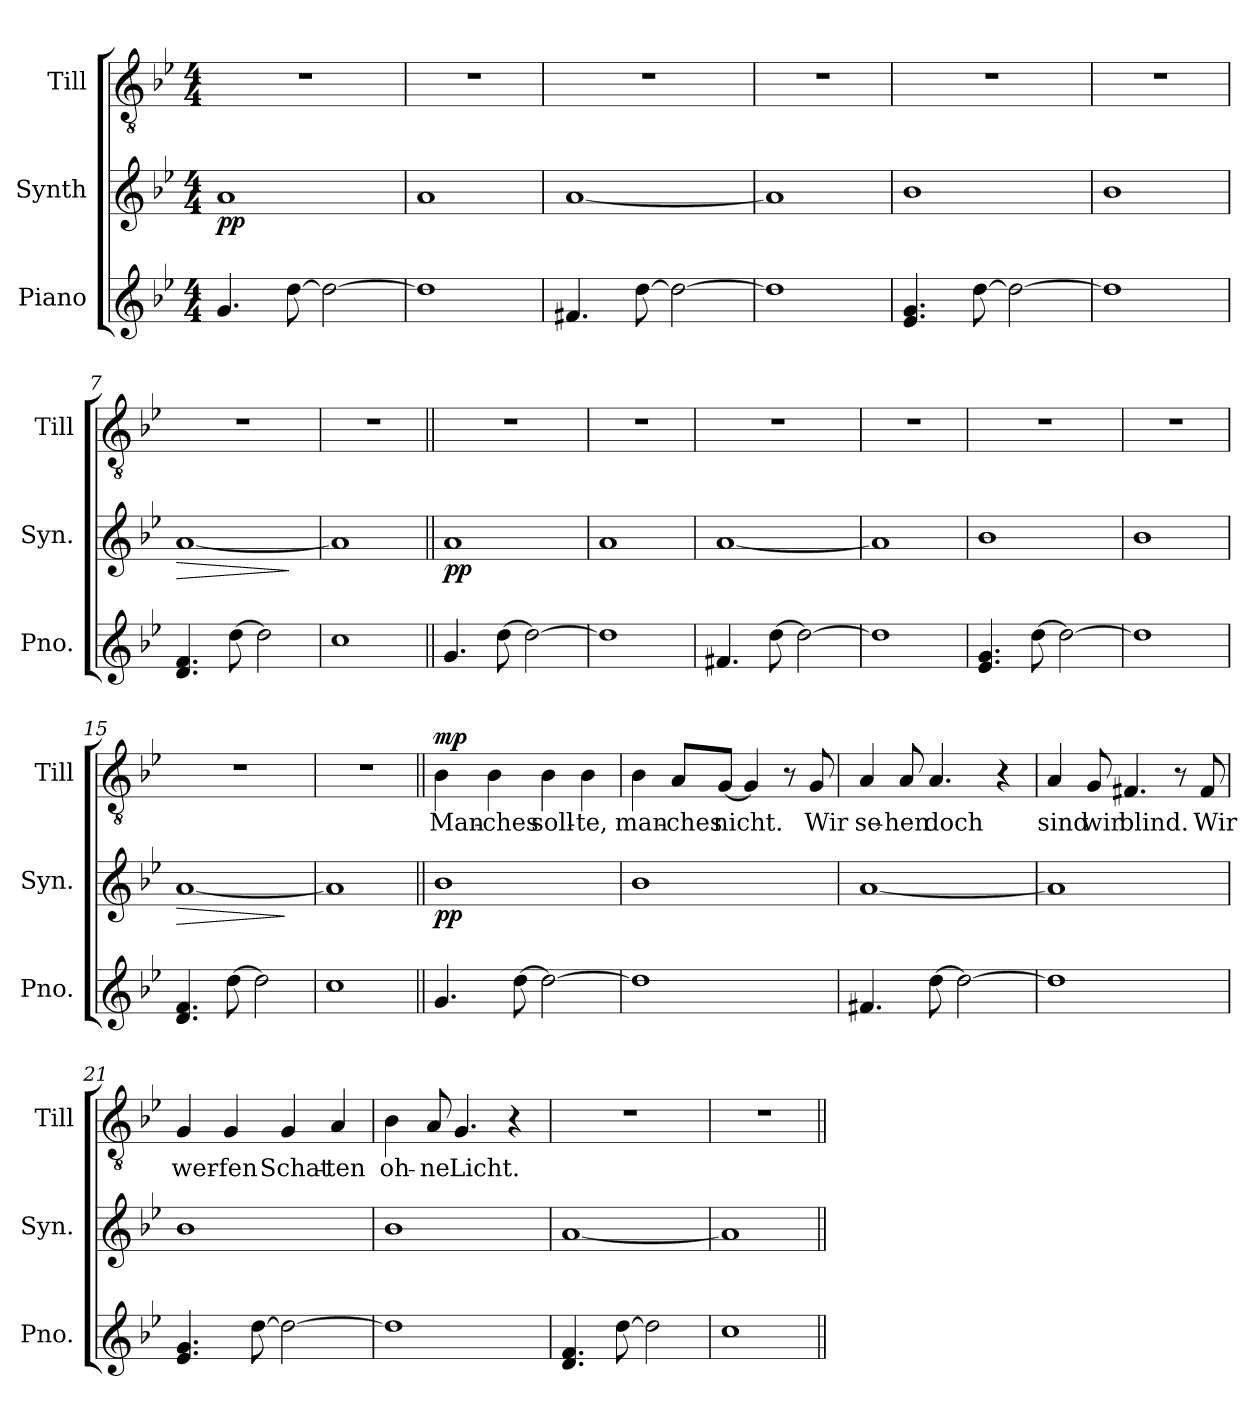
**kern	**kern	**dynam	**kern	**text	**dynam
*part3	*part2	*part2	*part1	*part1	*part1
*staff3	*staff2	*staff2	*staff1	*staff1	*staff1
*I"Piano	*I"Synth	*	*I"Till	*	*
*I'Pno.	*I'Syn.	*	*I'Till	*	*
*clefG2	*clefG2	*	*clefGv2	*	*
*k[b-e-]	*k[b-e-]	*	*k[b-e-]	*	*
*M4/4	*M4/4	*	*M4/4	*	*
*MM120	*MM120	*	*MM120	*	*
=1	=1	=1	=1	=1	=1
!	!	!LO:DY:b	!	!	!
4.g	1a	pp	1r	.	.
[8dd	.	.	.	.	.
2dd_	.	.	.	.	.
=2	=2	=2	=2	=2	=2
1dd]	1a	.	1r	.	.
=3	=3	=3	=3	=3	=3
4.f#X	[1a	.	1r	.	.
[8dd	.	.	.	.	.
2dd_	.	.	.	.	.
=4	=4	=4	=4	=4	=4
1dd]	1a]	.	1r	.	.
=5	=5	=5	=5	=5	=5
4.e- 4.g	1b-	.	1r	.	.
[8dd	.	.	.	.	.
2dd_	.	.	.	.	.
=6	=6	=6	=6	=6	=6
1dd]	1b-	.	1r	.	.
=7	=7	=7	=7	=7	=7
!	!	!LO:HP:b	!	!	!
4.d 4.f	[1a	>	1r	.	.
[8dd	.	.	.	.	.
2dd]	.	.	.	.	.
.	.	]	.	.	.
=8	=8	=8	=8	=8	=8
1cc	1a]	.	1r	.	.
=9||	=9||	=9||	=9||	=9||	=9||
!	!	!LO:DY:b	!	!	!
4.g	1a	pp	1r	.	.
[8dd	.	.	.	.	.
2dd_	.	.	.	.	.
=10	=10	=10	=10	=10	=10
1dd]	1a	.	1r	.	.
=11	=11	=11	=11	=11	=11
4.f#X	[1a	.	1r	.	.
[8dd	.	.	.	.	.
2dd_	.	.	.	.	.
=12	=12	=12	=12	=12	=12
1dd]	1a]	.	1r	.	.
=13	=13	=13	=13	=13	=13
4.e- 4.g	1b-	.	1r	.	.
[8dd	.	.	.	.	.
2dd_	.	.	.	.	.
=14	=14	=14	=14	=14	=14
1dd]	1b-	.	1r	.	.
=15	=15	=15	=15	=15	=15
!	!	!LO:HP:b	!	!	!
4.d 4.f	[1a	>	1r	.	.
[8dd	.	.	.	.	.
2dd]	.	.	.	.	.
.	.	]	.	.	.
=16	=16	=16	=16	=16	=16
1cc	1a]	.	1r	.	.
=17||	=17||	=17||	=17||	=17||	=17||
!	!	!LO:DY:b	!	!	!LO:DY:b
4.g	1b-	pp	4B-	Man-	mp
.	.	.	4B-	-ches	.
[8dd	.	.	.	.	.
2dd_	.	.	4B-	soll-	.
.	.	.	4B-	-te,	.
=18	=18	=18	=18	=18	=18
1dd]	1b-	.	4B-	man-	.
.	.	.	8AL	-ches	.
.	.	.	[8GJ	nicht.	.
.	.	.	4G]	.	.
.	.	.	8r	.	.
.	.	.	8G	Wir	.
=19	=19	=19	=19	=19	=19
4.f#X	[1a	.	4A	se-	.
.	.	.	8A	-hen	.
[8dd	.	.	4.A	doch	.
2dd_	.	.	.	.	.
.	.	.	4r	.	.
=20	=20	=20	=20	=20	=20
1dd]	1a]	.	4A	sind	.
.	.	.	8G	wir	.
.	.	.	4.F#X	blind.	.
.	.	.	8r	.	.
.	.	.	8F#	Wir	.
=21	=21	=21	=21	=21	=21
4.e- 4.g	1b-	.	4G	wer-	.
.	.	.	4G	-fen	.
[8dd	.	.	.	.	.
2dd_	.	.	4G	Schat-	.
.	.	.	4A	-ten	.
=22	=22	=22	=22	=22	=22
1dd]	1b-	.	4B-	oh-	.
.	.	.	8A	-ne	.
.	.	.	4.G	Licht.	.
.	.	.	4r	.	.
=23	=23	=23	=23	=23	=23
4.d 4.f	[1a	.	1r	.	.
[8dd	.	.	.	.	.
2dd]	.	.	.	.	.
=24	=24	=24	=24	=24	=24
1cc	1a]	.	1r	.	.
=||	=||	=||	=||	=||	=||
*-	*-	*-	*-	*-	*-
